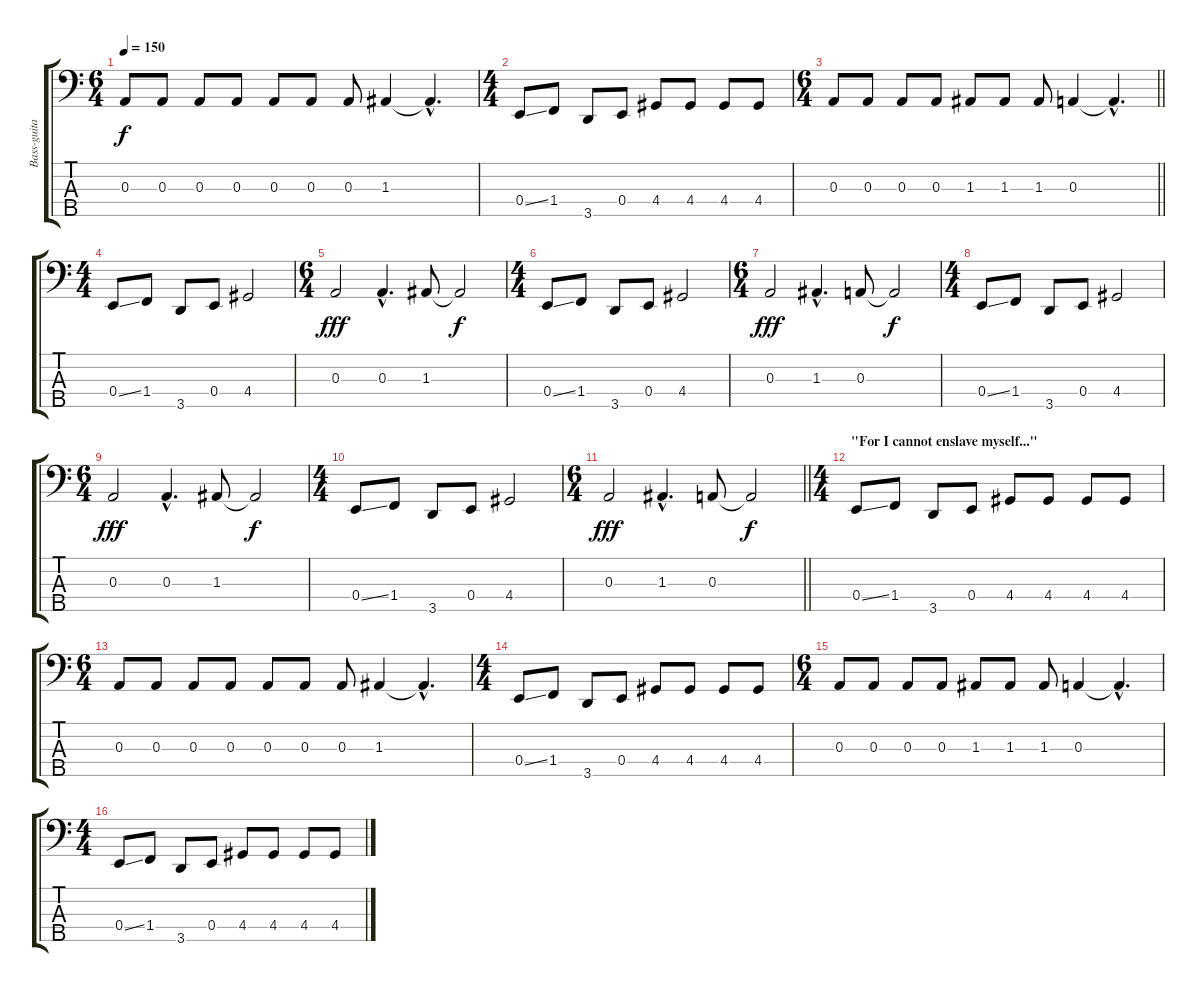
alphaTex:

\track ("Bass-guitar - Vortex" "Bass-guita") {instrument electricbasspick}
\staff {score tabs}
\tuning (G2 D2 A1 E1 B0) {hide}
\ts (6 4)
\tempo 150
\clef f4
\ks c
0.3.8{dy f} 0.3.8 0.3.8 0.3.8 0.3.8 0.3.8 0.3.8 1.3.4 1.3{hac t}.4{d} |
\ts (4 4)
0.4{ss}.8 1.4.8 3.5.8 0.4.8 4.4.8 4.4.8 4.4.8 4.4.8 |
\ts (6 4)
\barLineRight lightlight
0.3.8 0.3.8 0.3.8 0.3.8 1.3.8 1.3.8 1.3.8 0.3.4 0.3{hac t}.4{d} |
\ts (4 4)
\section ("" "")
0.4{ss}.8 1.4.8 3.5.8 0.4.8 4.4.2 |
\ts (6 4)
0.3.2{dy fff} 0.3{hac}.4{d} 1.3.8 1.3{t}.2{dy f} |
\ts (4 4)
0.4{ss}.8 1.4.8 3.5.8 0.4.8 4.4.2 |
\ts (6 4)
0.3.2{dy fff} 1.3{hac}.4{d} 0.3.8 0.3{t}.2{dy f} |
\ts (4 4)
0.4{ss}.8 1.4.8 3.5.8 0.4.8 4.4.2 |
\ts (6 4)
0.3.2{dy fff} 0.3{hac}.4{d} 1.3.8 1.3{t}.2{dy f} |
\ts (4 4)
0.4{ss}.8 1.4.8 3.5.8 0.4.8 4.4.2 |
\ts (6 4)
\barLineRight lightlight
0.3.2{dy fff} 1.3{hac}.4{d} 0.3.8 0.3{t}.2{dy f} |
\ts (4 4)
\section ("" "\"For I cannot enslave myself...\"")
0.4{ss}.8 1.4.8 3.5.8 0.4.8 4.4.8 4.4.8 4.4.8 4.4.8 |
\ts (6 4)
0.3.8 0.3.8 0.3.8 0.3.8 0.3.8 0.3.8 0.3.8 1.3.4 1.3{hac t}.4{d} |
\ts (4 4)
0.4{ss}.8 1.4.8 3.5.8 0.4.8 4.4.8 4.4.8 4.4.8 4.4.8 |
\ts (6 4)
0.3.8 0.3.8 0.3.8 0.3.8 1.3.8 1.3.8 1.3.8 0.3.4 0.3{hac t}.4{d} |
\ts (4 4)
0.4{ss}.8 1.4.8 3.5.8 0.4.8 4.4.8 4.4.8 4.4.8 4.4.8
